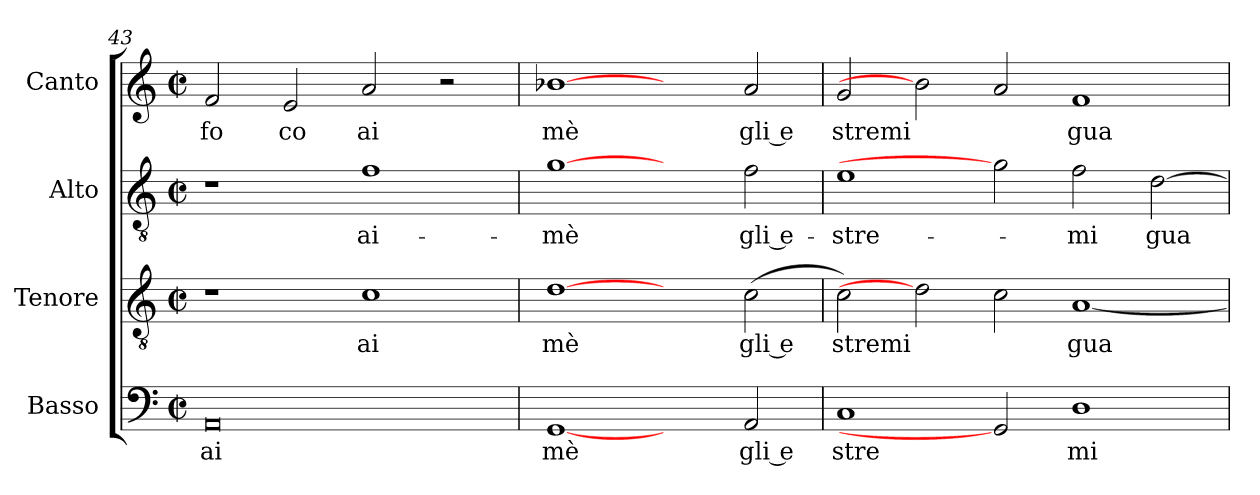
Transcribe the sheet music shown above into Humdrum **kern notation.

**kern	**text	**kern	**text	**kern	**text	**kern	**text
*part4	*part4	*part3	*part3	*part2	*part2	*part1	*part1
*staff4	*staff4	*staff3	*staff3	*staff2	*staff2	*staff1	*staff1
*I"Basso	*	*I"Tenore	*	*I"Alto	*	*I"Canto	*
*clefF4	*	*clefGv2	*	*clefGv2	*	*clefG2	*
*M2/2	*	*M2/2	*	*M2/2	*	*M2/2	*
*met(c|)	*	*met(c|)	*	*met(c|)	*	*met(c|)	*
=43	=43	=43	=43	=43	=43	=43	=43
!LO:N:vis=0	!LO:LY:b:cj	!	!	!	!	!	!LO:LY:b:cj
1AA	ai	1r	.	1r	.	2f/	fo
!	!	!	!	!	!	!	!LO:LY:b:cj
.	.	.	.	.	.	2e/	co
!	!	!	!LO:LY:b:cj	!	!LO:LY:b:cj	!	!LO:LY:b:cj
1ryy	.	1c	ai	1f	ai-	2a/	ai
.	.	.	.	.	.	2r	.
=44	=44	=44	=44	=44	=44	=44	=44
!	!LO:LY:b:cj	!	!LO:LY:b:cj	!	!LO:LY:b:cj	!	!LO:LY:b:cj
[1GG	mè	[1d	mè	[1g	-mè	[1b-X	mè
2ryy	.	2ryy	.	2ryy	.	2ryy	.
!	!LO:LY:b:rj	!	!LO:LY:b:rj	!	!LO:LY:b:rj	!	!LO:LY:b:rj
2AA/	gli e	(<2c\	gli e	2f\	gli e-	2a/	gli e
=45	=45	=45	=45	=45	=45	=45	=45
!	!LO:LY:b:cj	!	!LO:LY:b:cj	!	!LO:LY:b:cj	!	!LO:LY:b:cj
1C	stre	2c\)	stremi	1e	-stre-	2g/	stremi
.	.	2d]	.	.	.	2b-]	.
2GG]	.	2c\	.	2g]	.	2a/	.
!	!LO:LY:b:cj	!	!LO:LY:b	!	!LO:LY:b:cj	!	!LO:LY:b:cj
1D	mi	[<1A	gua	2f\	-mi	1f	gua
!	!	!	!	!	!LO:LY:b	!	!
.	.	.	.	[>2d\	gua-	.	.
=	=	=	=	=	=	=	=
*-	*-	*-	*-	*-	*-	*-	*-
